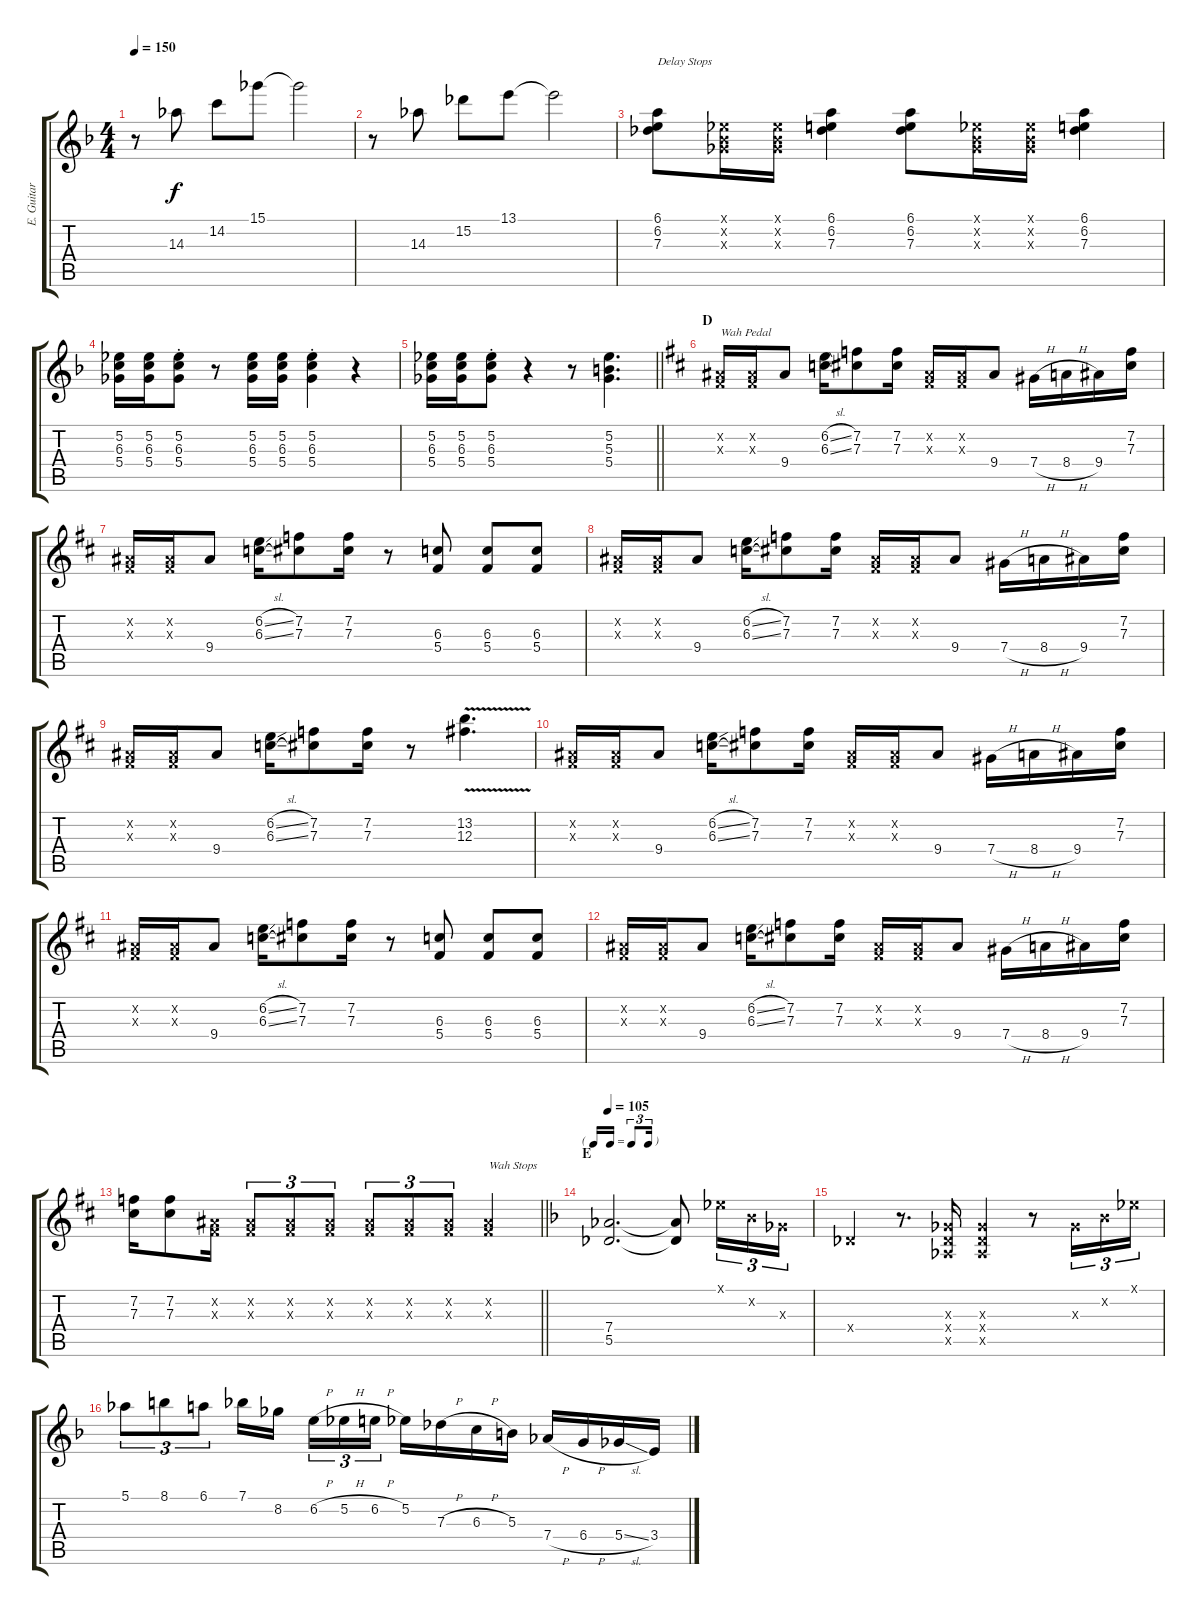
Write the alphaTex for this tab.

\track ("E. Guitar I" "E. Guitar ") {instrument distortionguitar}
\staff {score tabs}
\tuning (Eb4 Bb3 Gb3 Db3 Ab2 Eb2) {hide}
\ts (4 4)
\tempo 150
\clef g2
\ks f
r.8{dy f} 14.3.8 14.2.8 15.1.8 15.1{t}.2 |
r.8 14.3.8 15.2.8 13.1.8 13.1{t}.2 |
(6.1 6.2 7.3).8{txt "Delay Stops"} (0.1{x} 0.2{x} 0.3{x}).16 (0.1{x} 0.2{x} 0.3{x}).16 (6.1 6.2 7.3).4 (6.1 6.2 7.3).8 (0.1{x} 0.2{x} 0.3{x}).16 (0.1{x} 0.2{x} 0.3{x}).16 (6.1 6.2 7.3).4 |
(5.2 6.3 5.4).16 (5.2 6.3 5.4).16 (5.2{st} 6.3{st} 5.4{st}).8 r.8 (5.2 6.3 5.4).16 (5.2 6.3 5.4).16 (5.2{st} 6.3{st} 5.4{st}).4 r.4 |
\barLineRight lightlight
(5.2 6.3 5.4).16 (5.2 6.3 5.4).16 (5.2{st} 6.3{st} 5.4{st}).8 r.4 r.8 (5.2 5.3 5.4).4{d} |
\section ("" "D")
\ks d
(0.2{x} 0.3{x}).16{txt "Wah Pedal"} (0.2{x} 0.3{x}).16 9.4.8 (6.2{sl} 6.3{sl}).16 (7.2 7.3).8 (7.2 7.3).16 (0.2{x} 0.3{x}).16 (0.2{x} 0.3{x}).16 9.4.8 7.4{h}.16 8.4{h}.16 9.4.16 (7.2 7.3).16 |
(0.2{x} 0.3{x}).16 (0.2{x} 0.3{x}).16 9.4.8 (6.2{sl} 6.3{sl}).16 (7.2 7.3).8 (7.2 7.3).16 r.8 (6.3 5.4).8 (6.3 5.4).8 (6.3 5.4).8 |
(0.2{x} 0.3{x}).16 (0.2{x} 0.3{x}).16 9.4.8 (6.2{sl} 6.3{sl}).16 (7.2 7.3).8 (7.2 7.3).16 (0.2{x} 0.3{x}).16 (0.2{x} 0.3{x}).16 9.4.8 7.4{h}.16 8.4{h}.16 9.4.16 (7.2 7.3).16 |
(0.2{x} 0.3{x}).16 (0.2{x} 0.3{x}).16 9.4.8 (6.2{sl} 6.3{sl}).16 (7.2 7.3).8 (7.2 7.3).16 r.8 (13.2 12.3{v}).4{d} |
(0.2{x} 0.3{x}).16 (0.2{x} 0.3{x}).16 9.4.8 (6.2{sl} 6.3{sl}).16 (7.2 7.3).8 (7.2 7.3).16 (0.2{x} 0.3{x}).16 (0.2{x} 0.3{x}).16 9.4.8 7.4{h}.16 8.4{h}.16 9.4.16 (7.2 7.3).16 |
(0.2{x} 0.3{x}).16 (0.2{x} 0.3{x}).16 9.4.8 (6.2{sl} 6.3{sl}).16 (7.2 7.3).8 (7.2 7.3).16 r.8 (6.3 5.4).8 (6.3 5.4).8 (6.3 5.4).8 |
(0.2{x} 0.3{x}).16 (0.2{x} 0.3{x}).16 9.4.8 (6.2{sl} 6.3{sl}).16 (7.2 7.3).8 (7.2 7.3).16 (0.2{x} 0.3{x}).16 (0.2{x} 0.3{x}).16 9.4.8 7.4{h}.16 8.4{h}.16 9.4.16 (7.2 7.3).16 |
\barLineRight lightlight
(7.2 7.3).16 (7.2 7.3).8 (0.2{x} 0.3{x}).16 (0.2{x} 0.3{x}).8{tu (3 2)} (0.2{x} 0.3{x}).8{tu (3 2)} (0.2{x} 0.3{x}).8{tu (3 2)} (0.2{x} 0.3{x}).8{tu (3 2)} (0.2{x} 0.3{x}).8{tu (3 2)} (0.2{x} 0.3{x}).8{tu (3 2)} (0.2{x} 0.3{x}).4{txt "Wah Stops"} |
\tf triplet16th
\section ("" "E")
\tempo 105
\ks f
(7.4 5.5).2{d} (7.4{t} 5.5{t}).8 0.1{x}.16{tu (3 2)} 0.2{x}.16{tu (3 2)} 0.3{x}.16{tu (3 2)} |
0.4{x}.4 r.8{d} (0.3{x} 0.4{x} 0.5{x}).16 (0.3{x} 0.4{x} 0.5{x}).4 r.8 0.3{x}.16{tu (3 2) volume 16 instrument electricguitarjazz} 0.2{x}.16{tu (3 2)} 0.1{x}.16{tu (3 2)} |
5.1.8{tu (3 2)} 8.1.8{tu (3 2)} 6.1.8{tu (3 2)} 7.1.16 8.2.16{beam splitsecondary} 6.2{h}.16{tu (3 2)} 5.2{h}.16{tu (3 2)} 6.2{h}.16{tu (3 2)} 5.2.16 7.3{h}.16 6.3{h}.16 5.3.16 7.4{h}.16 6.4{h}.16 5.4{sl}.16 3.4.16
